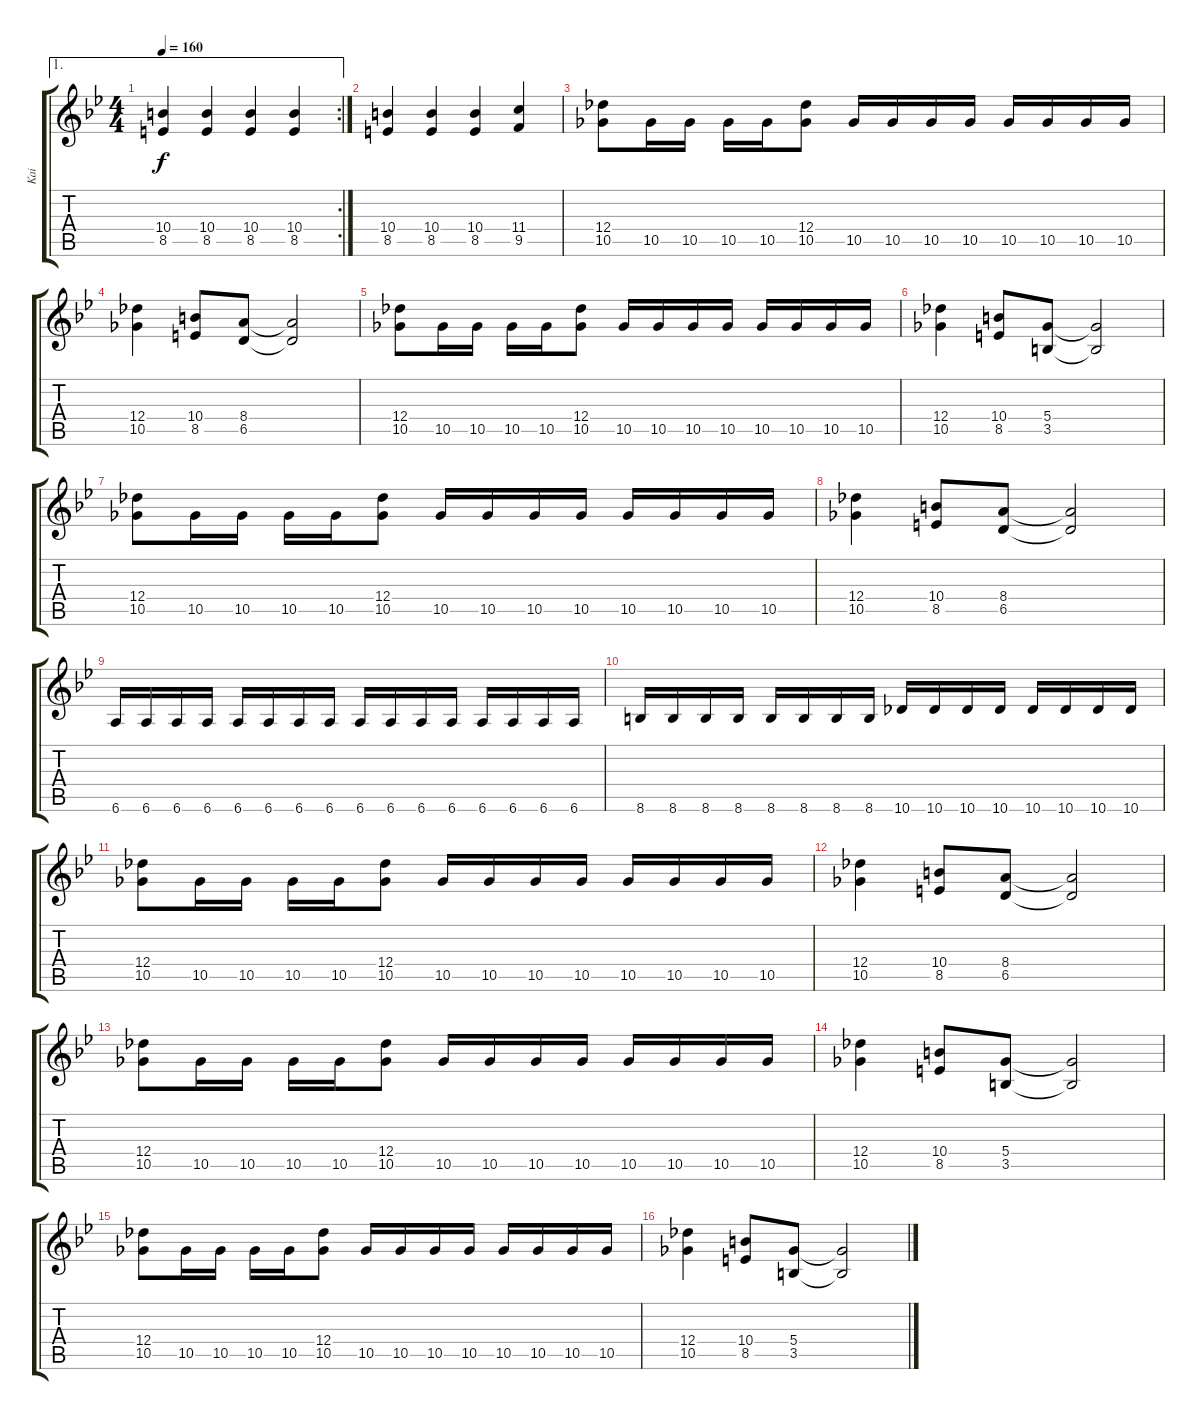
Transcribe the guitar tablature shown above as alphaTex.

\track ("Kai " "Kai ") {instrument distortionguitar}
\staff {score tabs}
\tuning (Eb4 Bb3 Gb3 Db3 Ab2 Eb2) {hide}
\ae 1
\rc 2
\ts (4 4)
\tempo 160
\clef g2
\ks bb
(10.4 8.5).4{dy f} (10.4 8.5).4 (10.4 8.5).4 (10.4 8.5).4 |
(10.4 8.5).4 (10.4 8.5).4 (10.4 8.5).4 (11.4 9.5).4 |
(12.4 10.5).8 10.5.16 10.5.16 10.5.16 10.5.16 (12.4 10.5).8 10.5.16 10.5.16 10.5.16 10.5.16 10.5.16 10.5.16 10.5.16 10.5.16 |
(12.4 10.5).4 (10.4 8.5).8 (8.4 6.5).8 (8.4{t} 6.5{t}).2 |
(12.4 10.5).8 10.5.16 10.5.16 10.5.16 10.5.16 (12.4 10.5).8 10.5.16 10.5.16 10.5.16 10.5.16 10.5.16 10.5.16 10.5.16 10.5.16 |
(12.4 10.5).4 (10.4 8.5).8 (5.4 3.5).8 (5.4{t} 3.5{t}).2 |
(12.4 10.5).8 10.5.16 10.5.16 10.5.16 10.5.16 (12.4 10.5).8 10.5.16 10.5.16 10.5.16 10.5.16 10.5.16 10.5.16 10.5.16 10.5.16 |
(12.4 10.5).4 (10.4 8.5).8 (8.4 6.5).8 (8.4{t} 6.5{t}).2 |
6.6.16 6.6.16 6.6.16 6.6.16 6.6.16 6.6.16 6.6.16 6.6.16 6.6.16 6.6.16 6.6.16 6.6.16 6.6.16 6.6.16 6.6.16 6.6.16 |
8.6.16 8.6.16 8.6.16 8.6.16 8.6.16 8.6.16 8.6.16 8.6.16 10.6.16 10.6.16 10.6.16 10.6.16 10.6.16 10.6.16 10.6.16 10.6.16 |
(12.4 10.5).8 10.5.16 10.5.16 10.5.16 10.5.16 (12.4 10.5).8 10.5.16 10.5.16 10.5.16 10.5.16 10.5.16 10.5.16 10.5.16 10.5.16 |
(12.4 10.5).4 (10.4 8.5).8 (8.4 6.5).8 (8.4{t} 6.5{t}).2 |
(12.4 10.5).8 10.5.16 10.5.16 10.5.16 10.5.16 (12.4 10.5).8 10.5.16 10.5.16 10.5.16 10.5.16 10.5.16 10.5.16 10.5.16 10.5.16 |
(12.4 10.5).4 (10.4 8.5).8 (5.4 3.5).8 (5.4{t} 3.5{t}).2 |
(12.4 10.5).8 10.5.16 10.5.16 10.5.16 10.5.16 (12.4 10.5).8 10.5.16 10.5.16 10.5.16 10.5.16 10.5.16 10.5.16 10.5.16 10.5.16 |
(12.4 10.5).4 (10.4 8.5).8 (5.4 3.5).8 (5.4{t} 3.5{t}).2
